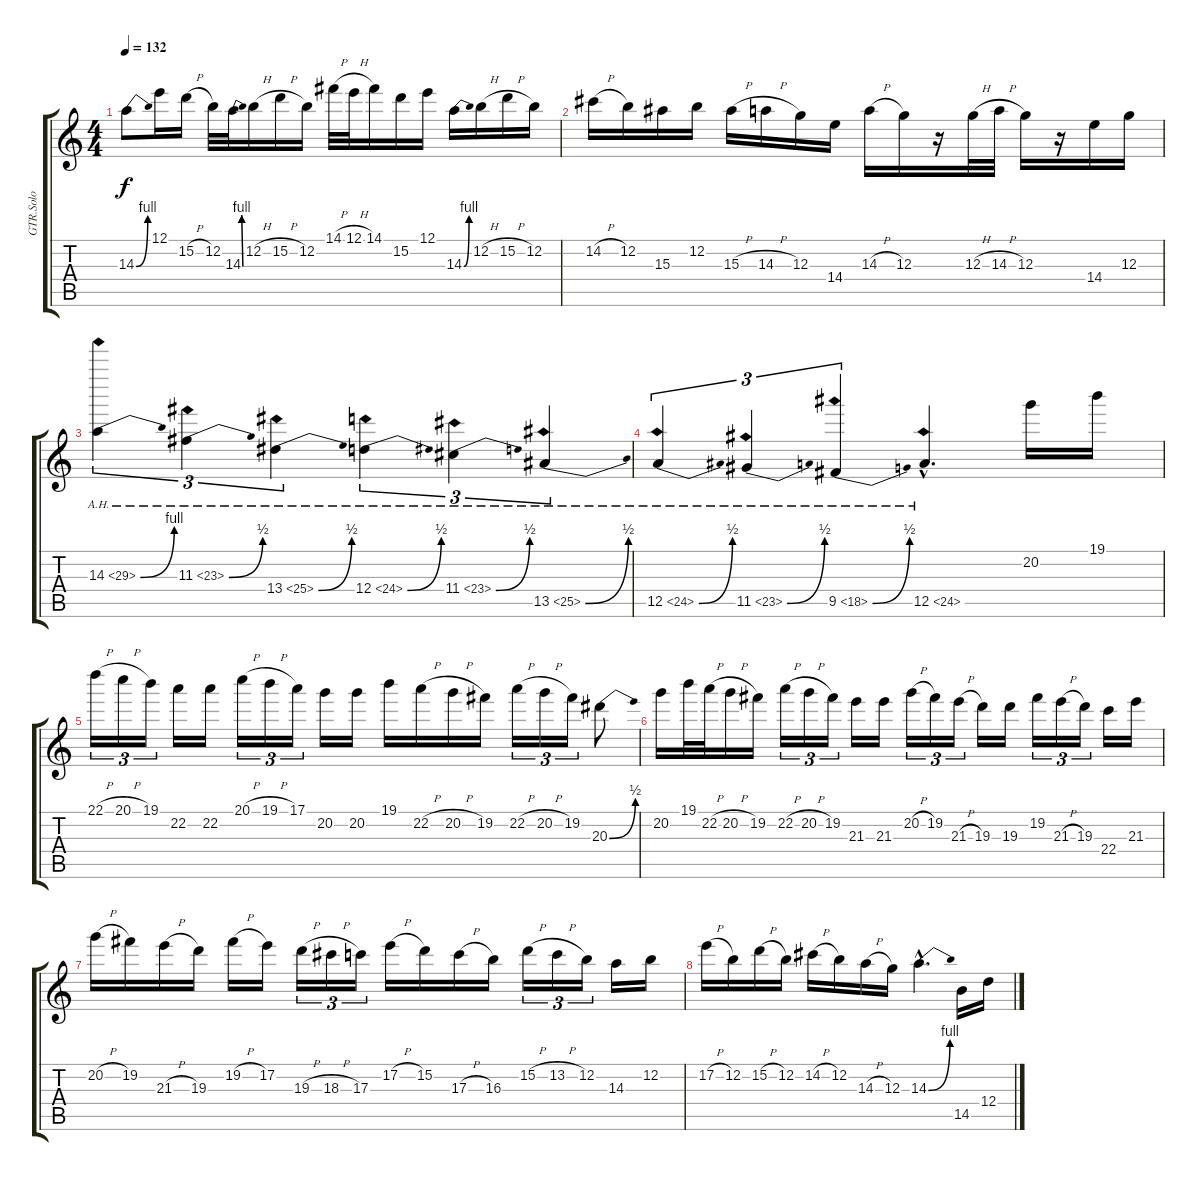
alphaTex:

\track ("GTR.Solo" "GTR.Solo") {instrument distortionguitar}
\staff {score tabs}
\tuning (E4 B3 G3 D3 A2 E2) {hide}
\ts (4 4)
\tempo 132
\clef g2
\ks c
14.3{be (bend 0 0 60 4)}.8{dy f} 12.1.16 15.2{h}.16 12.2.32 14.3{be (bend 0 0 60 4)}.32 12.2{h}.16 15.2{h}.16 12.2.16 14.1{h}.32 12.1{h}.32 14.1.16 15.2.16 12.1.16 14.3{be (bend 0 0 60 4)}.16 12.2{h}.16 15.2{h}.16 12.2.16 |
14.2{h}.16 12.2.16 15.3.16 12.2.16 15.3{h}.16 14.3{h}.16 12.3.16 14.4.16 14.3{h}.16 12.3.16 r.16 12.3{h}.32 14.3{h}.32 12.3.16 r.16 14.4.16 12.3.16 |
14.3{be (bend 0 0 60 4) ah 15}.4{tu (3 2)} 11.3{be (bend 0 0 60 2) ah 12}.4{tu (3 2)} 13.4{be (bend 0 0 60 2) ah 12}.4{tu (3 2)} 12.4{be (bend 0 0 60 2) ah 12}.4{tu (3 2)} 11.4{be (bend 0 0 60 2) ah 12}.4{tu (3 2)} 13.5{be (bend 0 0 60 2) ah 12}.4{tu (3 2)} |
12.5{be (bend 0 0 60 2) ah 12}.4{tu (3 2)} 11.5{be (bend 0 0 60 2) ah 12}.4{tu (3 2)} 9.5{be (bend 0 0 60 2) ah 9}.4{tu (3 2)} 12.5{ah 12 hac}.4{d} 20.2.16 19.1.16 |
22.1{h}.16{tu (3 2)} 20.1{h}.16{tu (3 2)} 19.1.16{tu (3 2)} 22.2.16 22.2.16 20.1{h}.16{tu (3 2)} 19.1{h}.16{tu (3 2)} 17.1.16{tu (3 2)} 20.2.16 20.2.16 19.1.16 22.2{h}.16 20.2{h}.16 19.2.16 22.2{h}.16{tu (3 2)} 20.2{h}.16{tu (3 2)} 19.2.16{tu (3 2)} 20.3{be (bend 0 0 60 2)}.8 |
20.2.16 19.1.32 22.2{h}.32 20.2{h}.16 19.2.16 22.2{h}.16{tu (3 2)} 20.2{h}.16{tu (3 2)} 19.2.16{tu (3 2)} 21.3.16 21.3.16 20.2{h}.16{tu (3 2)} 19.2.16{tu (3 2)} 21.3{h}.16{tu (3 2)} 19.3.16 19.3.16 19.2.16{tu (3 2)} 21.3{h}.16{tu (3 2)} 19.3.16{tu (3 2)} 22.4.16 21.3.16 |
20.2{h}.16 19.2.16 21.3{h}.16 19.3.16 19.2{h}.16 17.2.16 19.3{h}.16{tu (3 2)} 18.3{h}.16{tu (3 2)} 17.3.16{tu (3 2)} 17.2{h}.16 15.2.16 17.3{h}.16 16.3.16 15.2{h}.16{tu (3 2)} 13.2{h}.16{tu (3 2)} 12.2.16{tu (3 2)} 14.3.16 12.2.16 |
17.2{h}.16 12.2.16 15.2{h}.16 12.2.16 14.2{h}.16 12.2.16 14.3{h}.16 12.3.16 14.3{be (bend 0 0 60 4) hac}.4{d} 14.5.16 12.4.16
